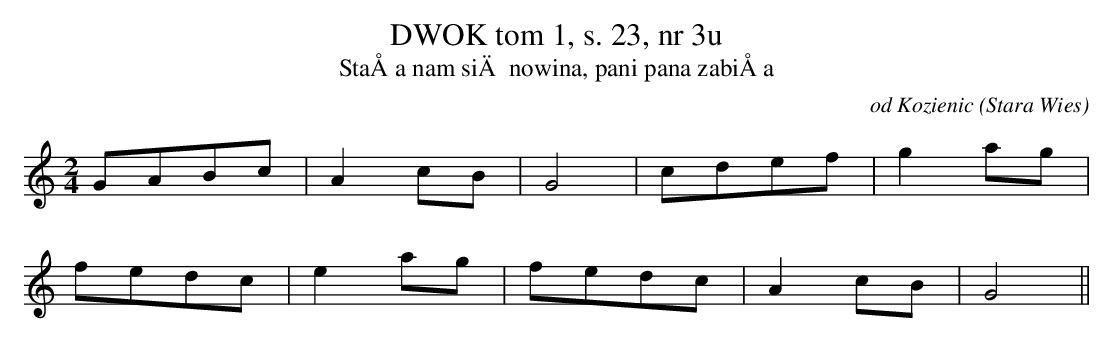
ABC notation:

X:1
T:DWOK tom 1, s. 23, nr 3u
T:StaÅa nam siÄ nowina, pani pana zabiÅa
O:od Kozienic (Stara Wies)
M:2/4
L:1/8
K:C
GABc | A2cB | G4 |cdef | g2ag |
 fedc | e2ag |fedc | A2cB | G4||
